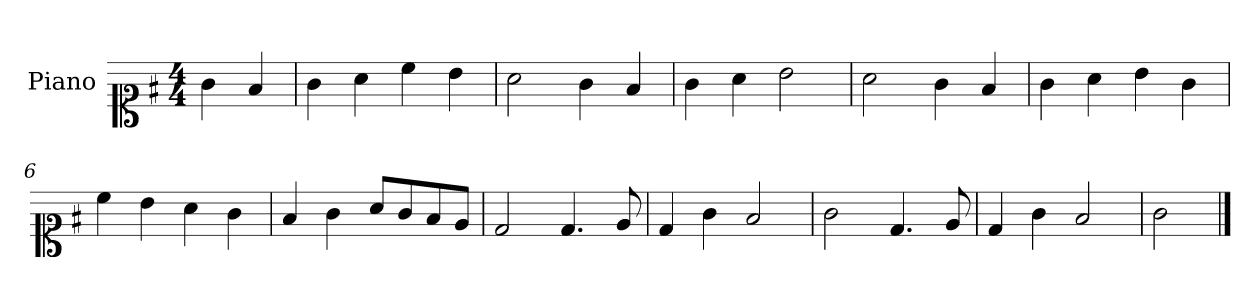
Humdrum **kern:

**kern
*part1
*staff1
*I"Piano
*I'Pno.
*clefC1
*k[f#]
*M4/4
=
4g\
4f#/
=1
4g\
4a\
4cc\
4b\
=2
2a\
4g\
4f#/
=3
4g\
4a\
2b\
=4
2a\
4g\
4f#/
=5
4g\
4a\
4b\
4g\
=6
4cc\
4b\
4a\
4g\
=7
4f#/
4g\
8a/L
8g/
8f#/
8e/J
=8
2d/
4.d/
8e/
=9
4d/
4g\
2f#/
=10
2g\
4.d/
8e/
=11
4d/
4g\
2f#/
=12
2g\
==
*-
